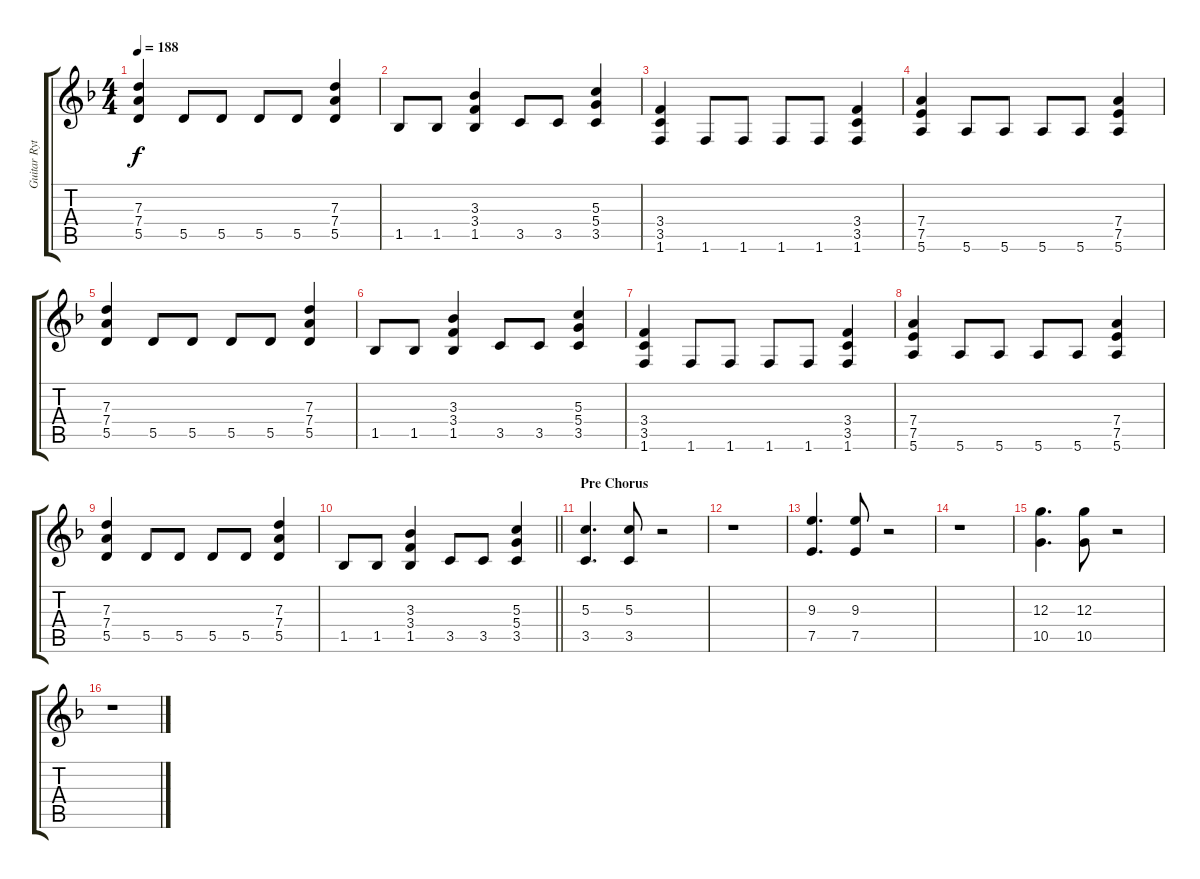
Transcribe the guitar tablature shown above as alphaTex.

\track ("Guitar Rythmic" "Guitar Ryt") {instrument overdrivenguitar}
\staff {score tabs}
\tuning (E4 B3 G3 D3 A2 E2) {hide}
\ts (4 4)
\tempo 188
\clef g2
\ks f
(7.3 7.4 5.5).4{dy f} 5.5.8 5.5.8 5.5.8 5.5.8 (7.3 7.4 5.5).4 |
1.5.8 1.5.8 (3.3 3.4 1.5).4 3.5.8 3.5.8 (5.3 5.4 3.5).4 |
(3.4 3.5 1.6).4 1.6.8 1.6.8 1.6.8 1.6.8 (3.4 3.5 1.6).4 |
(7.4 7.5 5.6).4 5.6.8 5.6.8 5.6.8 5.6.8 (7.4 7.5 5.6).4 |
(7.3 7.4 5.5).4 5.5.8 5.5.8 5.5.8 5.5.8 (7.3 7.4 5.5).4 |
1.5.8 1.5.8 (3.3 3.4 1.5).4 3.5.8 3.5.8 (5.3 5.4 3.5).4 |
(3.4 3.5 1.6).4 1.6.8 1.6.8 1.6.8 1.6.8 (3.4 3.5 1.6).4 |
(7.4 7.5 5.6).4 5.6.8 5.6.8 5.6.8 5.6.8 (7.4 7.5 5.6).4 |
(7.3 7.4 5.5).4 5.5.8 5.5.8 5.5.8 5.5.8 (7.3 7.4 5.5).4 |
\barLineRight lightlight
1.5.8 1.5.8 (3.3 3.4 1.5).4 3.5.8 3.5.8 (5.3 5.4 3.5).4 |
\section ("" "Pre Chorus")
(5.3 3.5).4{d} (5.3 3.5).8 r.2 |
r.1 |
(9.3 7.5).4{d} (9.3 7.5).8 r.2 |
r.1 |
(12.3 10.5).4{d} (12.3 10.5).8 r.2 |
r.1
